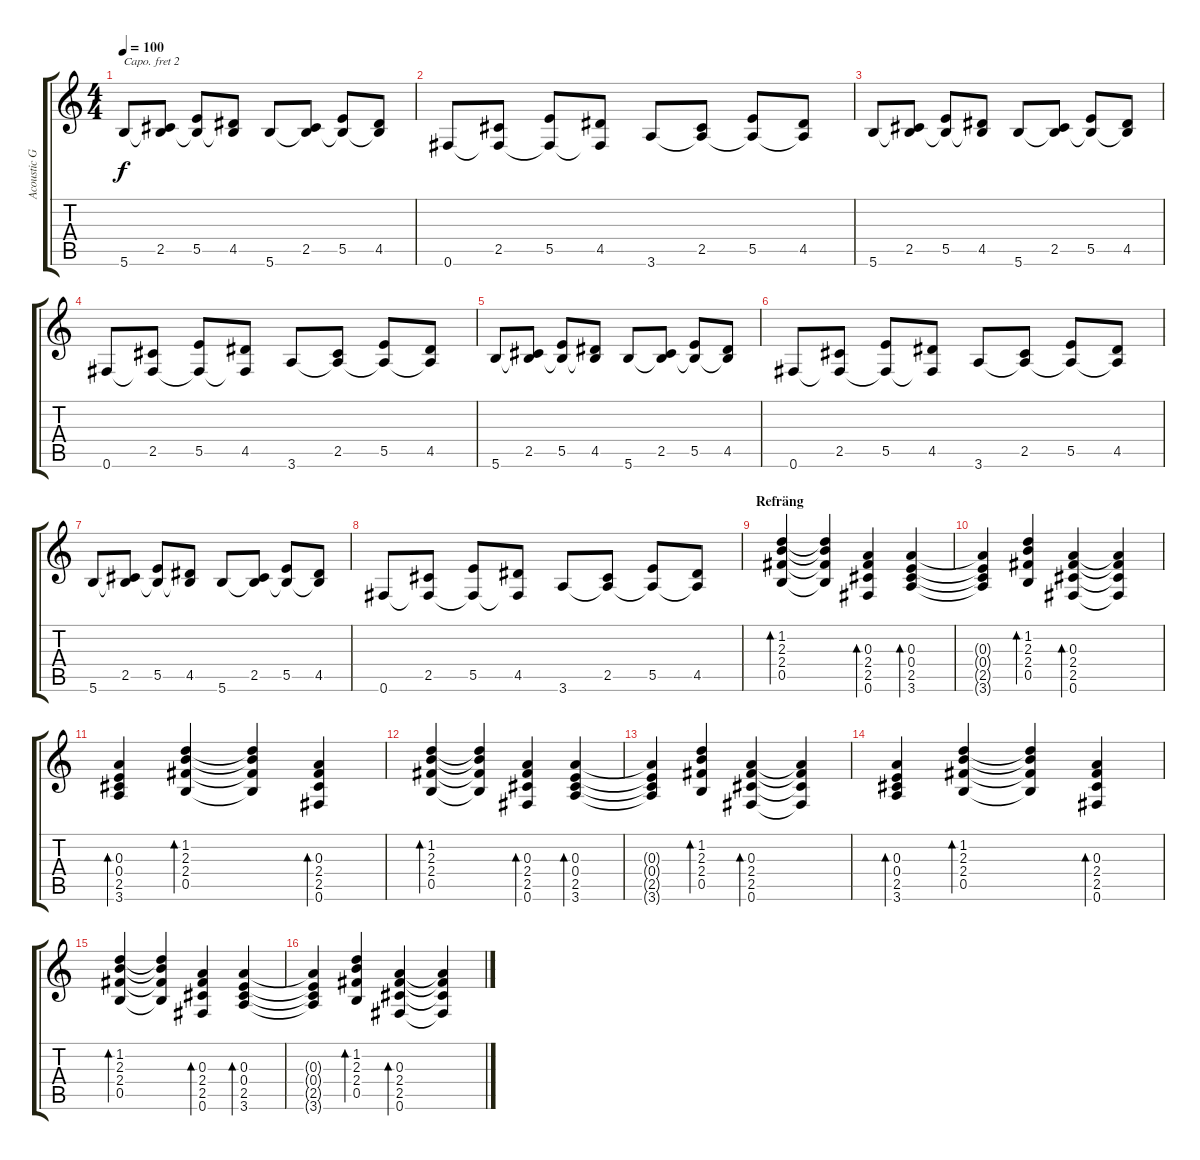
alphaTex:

\track ("Acoustic Guitar 1" "Acoustic G") {instrument acousticguitarsteel}
\staff {score tabs}
\capo 2
\tuning (E4 B3 G3 D3 A2 E2) {hide}
\ts (4 4)
\tempo 100
\clef g2
\ks c
5.6.8{dy f} (2.5 5.6{t}).8 (5.5 5.6{t}).8 (4.5 5.6{t}).8 5.6.8 (2.5 5.6{t}).8 (5.5 5.6{t}).8 (4.5 5.6{t}).8 |
0.6.8 (2.5 0.6{t}).8 (5.5 0.6{t}).8 (4.5 0.6{t}).8 3.6.8 (2.5 3.6{t}).8 (5.5 3.6{t}).8 (4.5 3.6{t}).8 |
5.6.8 (2.5 5.6{t}).8 (5.5 5.6{t}).8 (4.5 5.6{t}).8 5.6.8 (2.5 5.6{t}).8 (5.5 5.6{t}).8 (4.5 5.6{t}).8 |
0.6.8 (2.5 0.6{t}).8 (5.5 0.6{t}).8 (4.5 0.6{t}).8 3.6.8 (2.5 3.6{t}).8 (5.5 3.6{t}).8 (4.5 3.6{t}).8 |
5.6.8 (2.5 5.6{t}).8 (5.5 5.6{t}).8 (4.5 5.6{t}).8 5.6.8 (2.5 5.6{t}).8 (5.5 5.6{t}).8 (4.5 5.6{t}).8 |
0.6.8 (2.5 0.6{t}).8 (5.5 0.6{t}).8 (4.5 0.6{t}).8 3.6.8 (2.5 3.6{t}).8 (5.5 3.6{t}).8 (4.5 3.6{t}).8 |
5.6.8 (2.5 5.6{t}).8 (5.5 5.6{t}).8 (4.5 5.6{t}).8 5.6.8 (2.5 5.6{t}).8 (5.5 5.6{t}).8 (4.5 5.6{t}).8 |
0.6.8 (2.5 0.6{t}).8 (5.5 0.6{t}).8 (4.5 0.6{t}).8 3.6.8 (2.5 3.6{t}).8 (5.5 3.6{t}).8 (4.5 3.6{t}).8 |
\section ("" "Refräng")
(1.2 2.3 2.4 0.5).4{bd 120} (1.2{t} 2.3{t} 2.4{t} 0.5{t}).4 (0.3 2.4 2.5 0.6).4{bd 120} (0.3 0.4 2.5 3.6).4{bd 120} |
(0.3{t} 0.4{t} 2.5{t} 3.6{t}).4 (1.2 2.3 2.4 0.5).4{bd 120} (0.3 2.4 2.5 0.6).4{bd 120} (0.3{t} 2.4{t} 2.5{t} 0.6{t}).4 |
(0.3 0.4 2.5 3.6).4{bd 120} (1.2 2.3 2.4 0.5).4{bd 120} (1.2{t} 2.3{t} 2.4{t} 0.5{t}).4 (0.3 2.4 2.5 0.6).4{bd 120} |
(1.2 2.3 2.4 0.5).4{bd 120} (1.2{t} 2.3{t} 2.4{t} 0.5{t}).4 (0.3 2.4 2.5 0.6).4{bd 120} (0.3 0.4 2.5 3.6).4{bd 120} |
(0.3{t} 0.4{t} 2.5{t} 3.6{t}).4 (1.2 2.3 2.4 0.5).4{bd 120} (0.3 2.4 2.5 0.6).4{bd 120} (0.3{t} 2.4{t} 2.5{t} 0.6{t}).4 |
(0.3 0.4 2.5 3.6).4{bd 120} (1.2 2.3 2.4 0.5).4{bd 120} (1.2{t} 2.3{t} 2.4{t} 0.5{t}).4 (0.3 2.4 2.5 0.6).4{bd 120} |
(1.2 2.3 2.4 0.5).4{bd 120} (1.2{t} 2.3{t} 2.4{t} 0.5{t}).4 (0.3 2.4 2.5 0.6).4{bd 120} (0.3 0.4 2.5 3.6).4{bd 120} |
(0.3{t} 0.4{t} 2.5{t} 3.6{t}).4 (1.2 2.3 2.4 0.5).4{bd 120} (0.3 2.4 2.5 0.6).4{bd 120} (0.3{t} 2.4{t} 2.5{t} 0.6{t}).4
